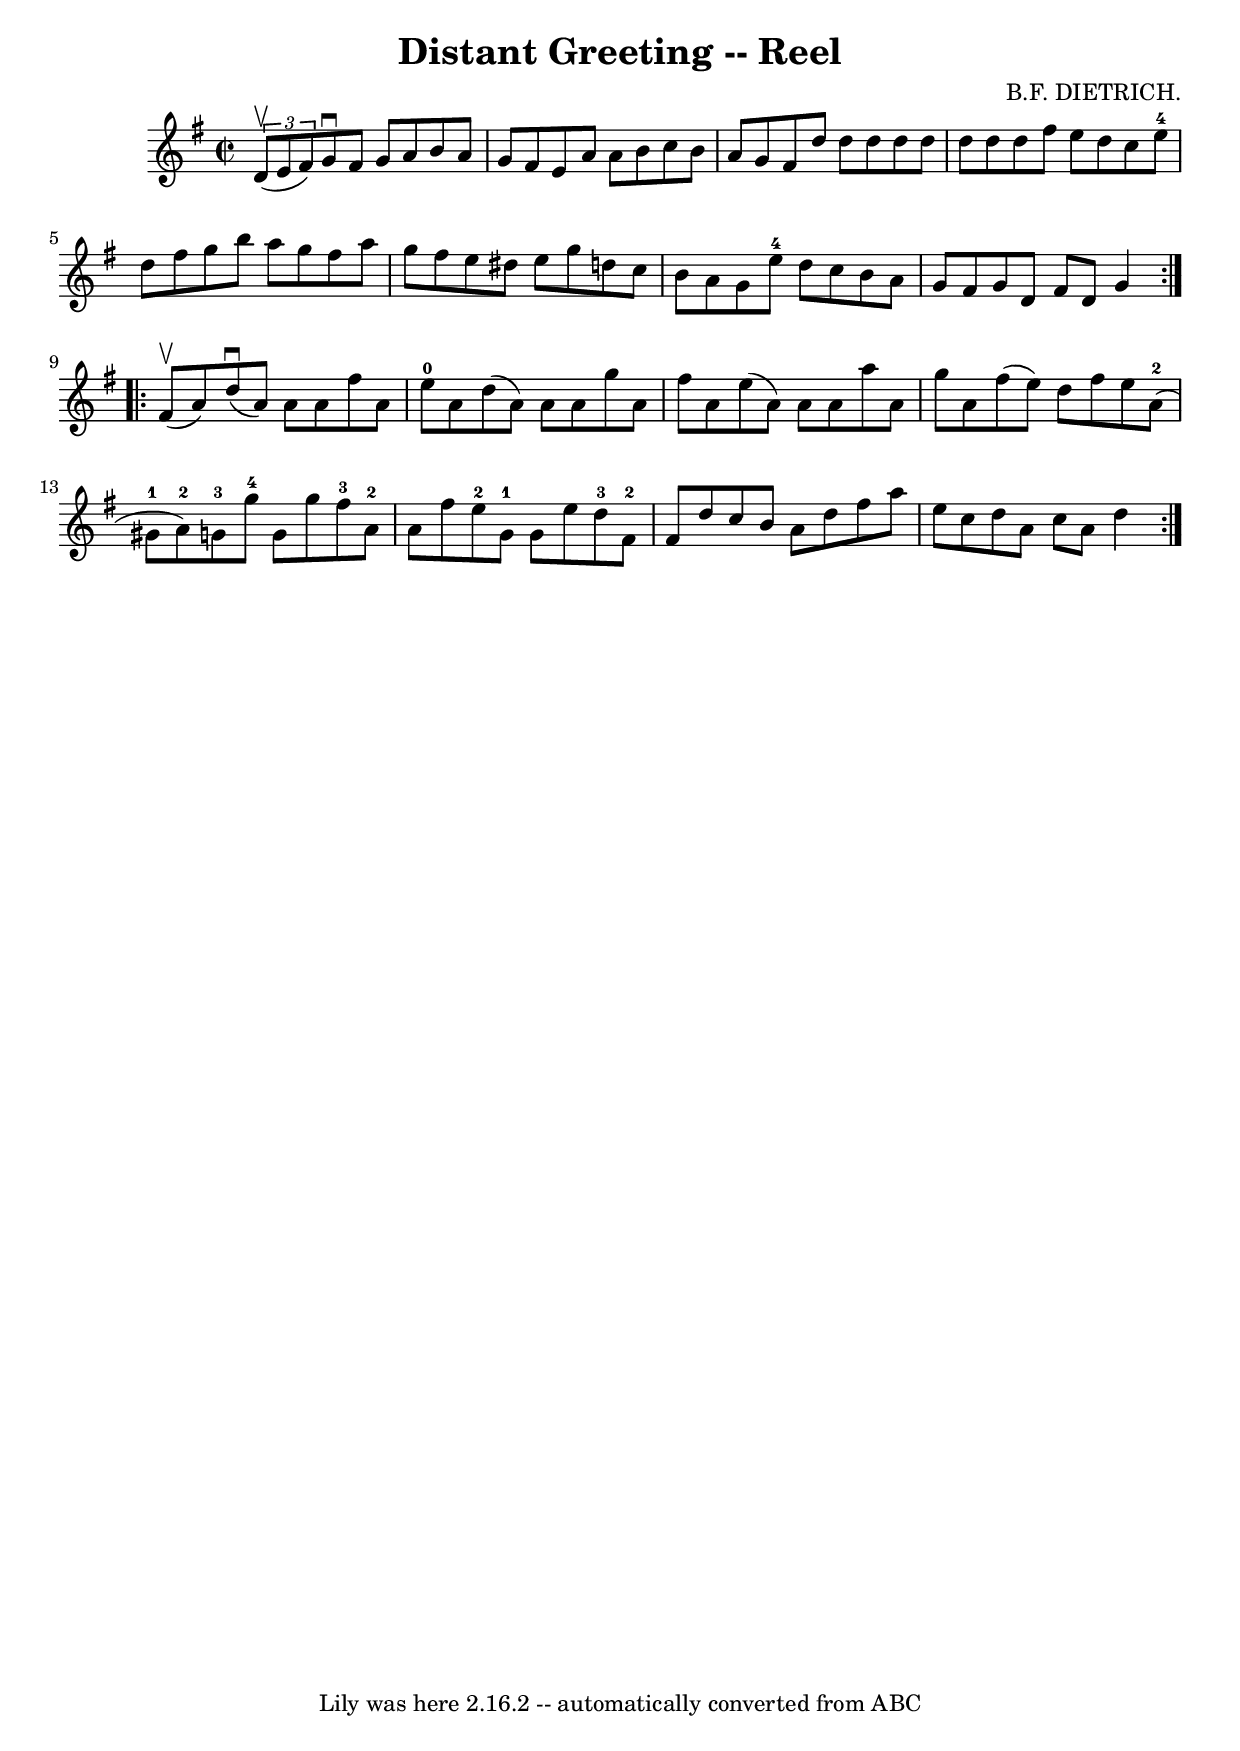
\version "2.7.40"
\include "Mammoth.ily"
\header {
	book = "Ryan's Mammoth Collection"
	composer = "B.F. DIETRICH."
	crossRefNumber = "1"
	footnotes = "\\\\368"
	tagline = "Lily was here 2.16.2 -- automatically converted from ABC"
	title = "Distant Greeting -- Reel"
}
voicedefault =  {
\set Score.defaultBarType = "empty"

\repeat volta 2 {
\override Staff.TimeSignature #'style = #'C
 \time 2/2 \key g \major   \times 2/3 { d'8^\upbow(e'8 fis'8) } 
|
 g'8^\downbow fis'8 g'8 a'8 b'8 a'8 g'8 fis'8  
  |
 e'8 a'8 a'8 b'8 c''8 b'8 a'8 g'8    |
  
 fis'8 d''8 d''8 d''8 d''8 d''8 d''8 d''8    |
   
d''8 fis''8 e''8 d''8 c''8 e''8-4 d''8 fis''8    
|
 g''8 b''8 a''8 g''8 fis''8 a''8 g''8 fis''8   
 |
 e''8 dis''8 e''8 g''8 d''!8 c''8 b'8 a'8    
|
 g'8 e''8-4 d''8 c''8 b'8 a'8 g'8 fis'8    
|
 g'8 d'8 fis'8 d'8 g'4    }     \repeat volta 2 { fis'8 
^\upbow(a'8) |
 d''8^\downbow(a'8) a'8 a'8    
fis''8 a'8 e''8-0 a'8    |
 d''8 (a'8) a'8 a'8    
g''8 a'8 fis''8 a'8    |
 e''8 (a'8) a'8 a'8    
a''8 a'8 g''8 a'8    |
 fis''8 (e''8) d''8 fis''8 
 e''8 a'8-2(gis'8-1 a'8-2)   |
 g'8-3   
g''8-4 g'8 g''8 fis''8-3 a'8-2 a'8 fis''8    |
 
 e''8-2 g'8-1 g'8 e''8 d''8-3 fis'8-2 fis'8    
d''8    |
 c''8 b'8 a'8 d''8 fis''8 a''8 e''8 c''8 
   |
 d''8 a'8 c''8 a'8 d''4    }   
}

\score{
    <<

	\context Staff="default"
	{
	    \voicedefault 
	}

    >>
	\layout {
	}
	\midi {}
}
